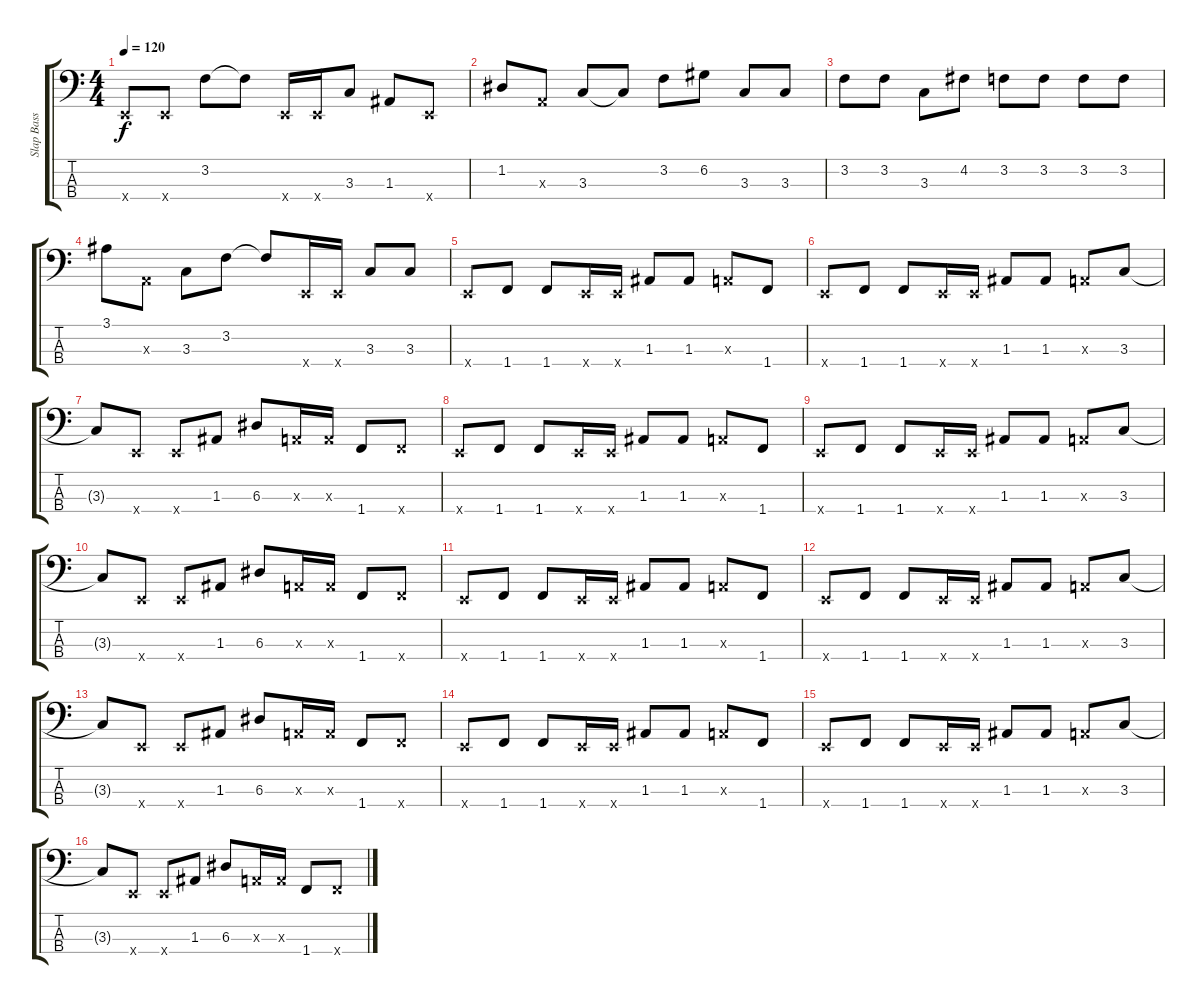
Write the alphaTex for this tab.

\track ("Slap Bass Guitar" "Slap Bass ") {instrument slapbass1}
\staff {score tabs}
\tuning (G2 D2 A1 E1) {hide}
\ts (4 4)
\tempo 120
\clef f4
\ks c
0.4{x}.8{dy f} 0.4{x}.8 3.2.8 3.2{t}.8 0.4{x}.16 0.4{x}.16 3.3.8 1.3.8 0.4{x}.8 |
1.2.8 0.3{x}.8 3.3.8 3.3{t}.8 3.2.8 6.2.8 3.3.8 3.3.8 |
3.2.8 3.2.8 3.3.8 4.2.8 3.2.8 3.2.8 3.2.8 3.2.8 |
3.1.8 0.3{x}.8 3.3.8 3.2.8 3.2{t}.8 0.4{x}.16 0.4{x}.16 3.3.8 3.3.8 |
0.4{x}.8 1.4.8 1.4.8 0.4{x}.16 0.4{x}.16 1.3.8 1.3.8 0.3{x}.8 1.4.8 |
0.4{x}.8 1.4.8 1.4.8 0.4{x}.16 0.4{x}.16 1.3.8 1.3.8 0.3{x}.8 3.3.8 |
3.3{t}.8 0.4{x}.8 0.4{x}.8 1.3.8 6.3.8 0.3{x}.16 0.3{x}.16 1.4.8 1.4{x}.8 |
0.4{x}.8 1.4.8 1.4.8 0.4{x}.16 0.4{x}.16 1.3.8 1.3.8 0.3{x}.8 1.4.8 |
0.4{x}.8 1.4.8 1.4.8 0.4{x}.16 0.4{x}.16 1.3.8 1.3.8 0.3{x}.8 3.3.8 |
3.3{t}.8 0.4{x}.8 0.4{x}.8 1.3.8 6.3.8 0.3{x}.16 0.3{x}.16 1.4.8 1.4{x}.8 |
0.4{x}.8 1.4.8 1.4.8 0.4{x}.16 0.4{x}.16 1.3.8 1.3.8 0.3{x}.8 1.4.8 |
0.4{x}.8 1.4.8 1.4.8 0.4{x}.16 0.4{x}.16 1.3.8 1.3.8 0.3{x}.8 3.3.8 |
3.3{t}.8 0.4{x}.8 0.4{x}.8 1.3.8 6.3.8 0.3{x}.16 0.3{x}.16 1.4.8 1.4{x}.8 |
0.4{x}.8 1.4.8 1.4.8 0.4{x}.16 0.4{x}.16 1.3.8 1.3.8 0.3{x}.8 1.4.8 |
0.4{x}.8 1.4.8 1.4.8 0.4{x}.16 0.4{x}.16 1.3.8 1.3.8 0.3{x}.8 3.3.8 |
3.3{t}.8 0.4{x}.8 0.4{x}.8 1.3.8 6.3.8 0.3{x}.16 0.3{x}.16 1.4.8 1.4{x}.8
